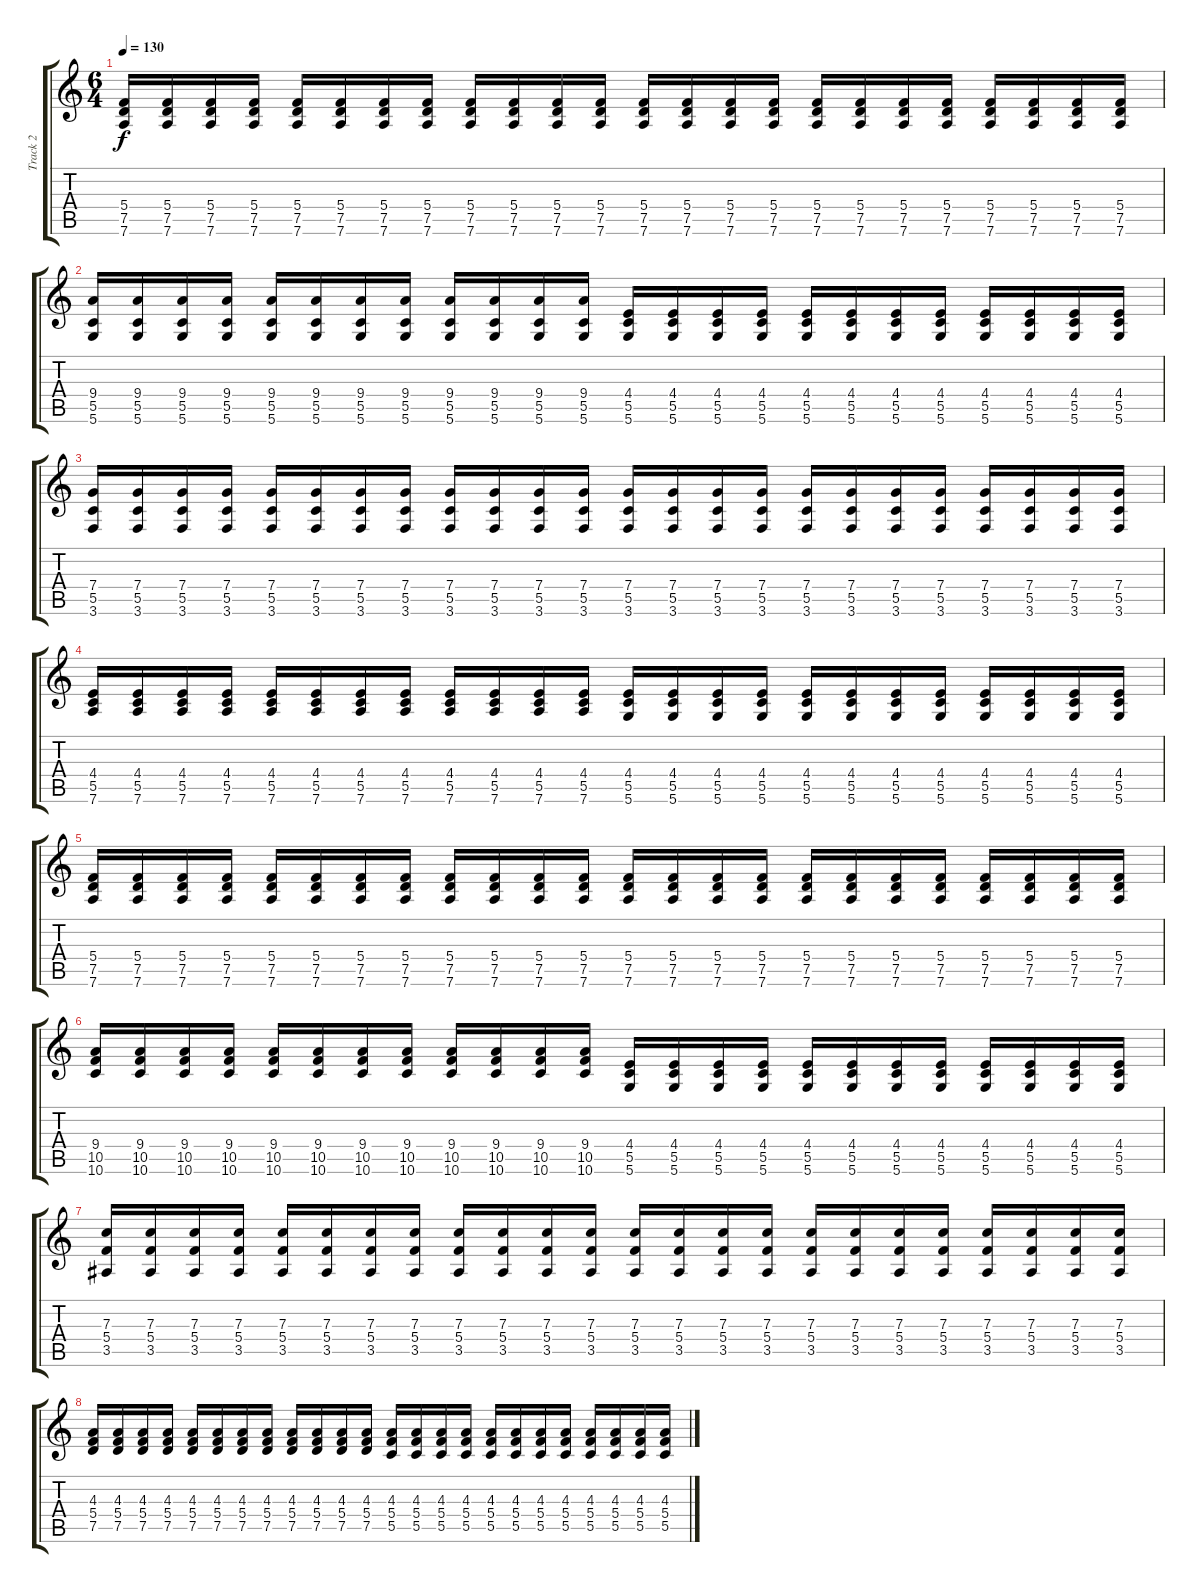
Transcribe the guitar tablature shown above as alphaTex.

\track ("Track 2" "Track 2") {instrument distortionguitar}
\staff {score tabs}
\tuning (D4 A3 F3 C3 G2 D2) {hide}
\ts (6 4)
\tempo 130
\clef g2
\ks c
(5.4 7.5 7.6).16{dy f} (5.4 7.5 7.6).16 (5.4 7.5 7.6).16 (5.4 7.5 7.6).16 (5.4 7.5 7.6).16 (5.4 7.5 7.6).16 (5.4 7.5 7.6).16 (5.4 7.5 7.6).16 (5.4 7.5 7.6).16 (5.4 7.5 7.6).16 (5.4 7.5 7.6).16 (5.4 7.5 7.6).16 (5.4 7.5 7.6).16 (5.4 7.5 7.6).16 (5.4 7.5 7.6).16 (5.4 7.5 7.6).16 (5.4 7.5 7.6).16 (5.4 7.5 7.6).16 (5.4 7.5 7.6).16 (5.4 7.5 7.6).16 (5.4 7.5 7.6).16 (5.4 7.5 7.6).16 (5.4 7.5 7.6).16 (5.4 7.5 7.6).16 |
(9.4 5.5 5.6).16 (9.4 5.5 5.6).16 (9.4 5.5 5.6).16 (9.4 5.5 5.6).16 (9.4 5.5 5.6).16 (9.4 5.5 5.6).16 (9.4 5.5 5.6).16 (9.4 5.5 5.6).16 (9.4 5.5 5.6).16 (9.4 5.5 5.6).16 (9.4 5.5 5.6).16 (9.4 5.5 5.6).16 (4.4 5.5 5.6).16 (4.4 5.5 5.6).16 (4.4 5.5 5.6).16 (4.4 5.5 5.6).16 (4.4 5.5 5.6).16 (4.4 5.5 5.6).16 (4.4 5.5 5.6).16 (4.4 5.5 5.6).16 (4.4 5.5 5.6).16 (4.4 5.5 5.6).16 (4.4 5.5 5.6).16 (4.4 5.5 5.6).16 |
(7.4 5.5 3.6).16 (7.4 5.5 3.6).16 (7.4 5.5 3.6).16 (7.4 5.5 3.6).16 (7.4 5.5 3.6).16 (7.4 5.5 3.6).16 (7.4 5.5 3.6).16 (7.4 5.5 3.6).16 (7.4 5.5 3.6).16 (7.4 5.5 3.6).16 (7.4 5.5 3.6).16 (7.4 5.5 3.6).16 (7.4 5.5 3.6).16 (7.4 5.5 3.6).16 (7.4 5.5 3.6).16 (7.4 5.5 3.6).16 (7.4 5.5 3.6).16 (7.4 5.5 3.6).16 (7.4 5.5 3.6).16 (7.4 5.5 3.6).16 (7.4 5.5 3.6).16 (7.4 5.5 3.6).16 (7.4 5.5 3.6).16 (7.4 5.5 3.6).16 |
(4.4 5.5 7.6).16 (4.4 5.5 7.6).16 (4.4 5.5 7.6).16 (4.4 5.5 7.6).16 (4.4 5.5 7.6).16 (4.4 5.5 7.6).16 (4.4 5.5 7.6).16 (4.4 5.5 7.6).16 (4.4 5.5 7.6).16 (4.4 5.5 7.6).16 (4.4 5.5 7.6).16 (4.4 5.5 7.6).16 (4.4 5.5 5.6).16 (4.4 5.5 5.6).16 (4.4 5.5 5.6).16 (4.4 5.5 5.6).16 (4.4 5.5 5.6).16 (4.4 5.5 5.6).16 (4.4 5.5 5.6).16 (4.4 5.5 5.6).16 (4.4 5.5 5.6).16 (4.4 5.5 5.6).16 (4.4 5.5 5.6).16 (4.4 5.5 5.6).16 |
(5.4 7.5 7.6).16 (5.4 7.5 7.6).16 (5.4 7.5 7.6).16 (5.4 7.5 7.6).16 (5.4 7.5 7.6).16 (5.4 7.5 7.6).16 (5.4 7.5 7.6).16 (5.4 7.5 7.6).16 (5.4 7.5 7.6).16 (5.4 7.5 7.6).16 (5.4 7.5 7.6).16 (5.4 7.5 7.6).16 (5.4 7.5 7.6).16 (5.4 7.5 7.6).16 (5.4 7.5 7.6).16 (5.4 7.5 7.6).16 (5.4 7.5 7.6).16 (5.4 7.5 7.6).16 (5.4 7.5 7.6).16 (5.4 7.5 7.6).16 (5.4 7.5 7.6).16 (5.4 7.5 7.6).16 (5.4 7.5 7.6).16 (5.4 7.5 7.6).16 |
(9.4 10.5 10.6).16 (9.4 10.5 10.6).16 (9.4 10.5 10.6).16 (9.4 10.5 10.6).16 (9.4 10.5 10.6).16 (9.4 10.5 10.6).16 (9.4 10.5 10.6).16 (9.4 10.5 10.6).16 (9.4 10.5 10.6).16 (9.4 10.5 10.6).16 (9.4 10.5 10.6).16 (9.4 10.5 10.6).16 (4.4 5.5 5.6).16 (4.4 5.5 5.6).16 (4.4 5.5 5.6).16 (4.4 5.5 5.6).16 (4.4 5.5 5.6).16 (4.4 5.5 5.6).16 (4.4 5.5 5.6).16 (4.4 5.5 5.6).16 (4.4 5.5 5.6).16 (4.4 5.5 5.6).16 (4.4 5.5 5.6).16 (4.4 5.5 5.6).16 |
(7.3 5.4 3.5).16 (7.3 5.4 3.5).16 (7.3 5.4 3.5).16 (7.3 5.4 3.5).16 (7.3 5.4 3.5).16 (7.3 5.4 3.5).16 (7.3 5.4 3.5).16 (7.3 5.4 3.5).16 (7.3 5.4 3.5).16 (7.3 5.4 3.5).16 (7.3 5.4 3.5).16 (7.3 5.4 3.5).16 (7.3 5.4 3.5).16 (7.3 5.4 3.5).16 (7.3 5.4 3.5).16 (7.3 5.4 3.5).16 (7.3 5.4 3.5).16 (7.3 5.4 3.5).16 (7.3 5.4 3.5).16 (7.3 5.4 3.5).16 (7.3 5.4 3.5).16 (7.3 5.4 3.5).16 (7.3 5.4 3.5).16 (7.3 5.4 3.5).16 |
(4.3 5.4 7.5).16 (4.3 5.4 7.5).16 (4.3 5.4 7.5).16 (4.3 5.4 7.5).16 (4.3 5.4 7.5).16 (4.3 5.4 7.5).16 (4.3 5.4 7.5).16 (4.3 5.4 7.5).16 (4.3 5.4 7.5).16 (4.3 5.4 7.5).16 (4.3 5.4 7.5).16 (4.3 5.4 7.5).16 (4.3 5.4 5.5).16 (4.3 5.4 5.5).16 (4.3 5.4 5.5).16 (4.3 5.4 5.5).16 (4.3 5.4 5.5).16 (4.3 5.4 5.5).16 (4.3 5.4 5.5).16 (4.3 5.4 5.5).16 (4.3 5.4 5.5).16 (4.3 5.4 5.5).16 (4.3 5.4 5.5).16 (4.3 5.4 5.5).16
